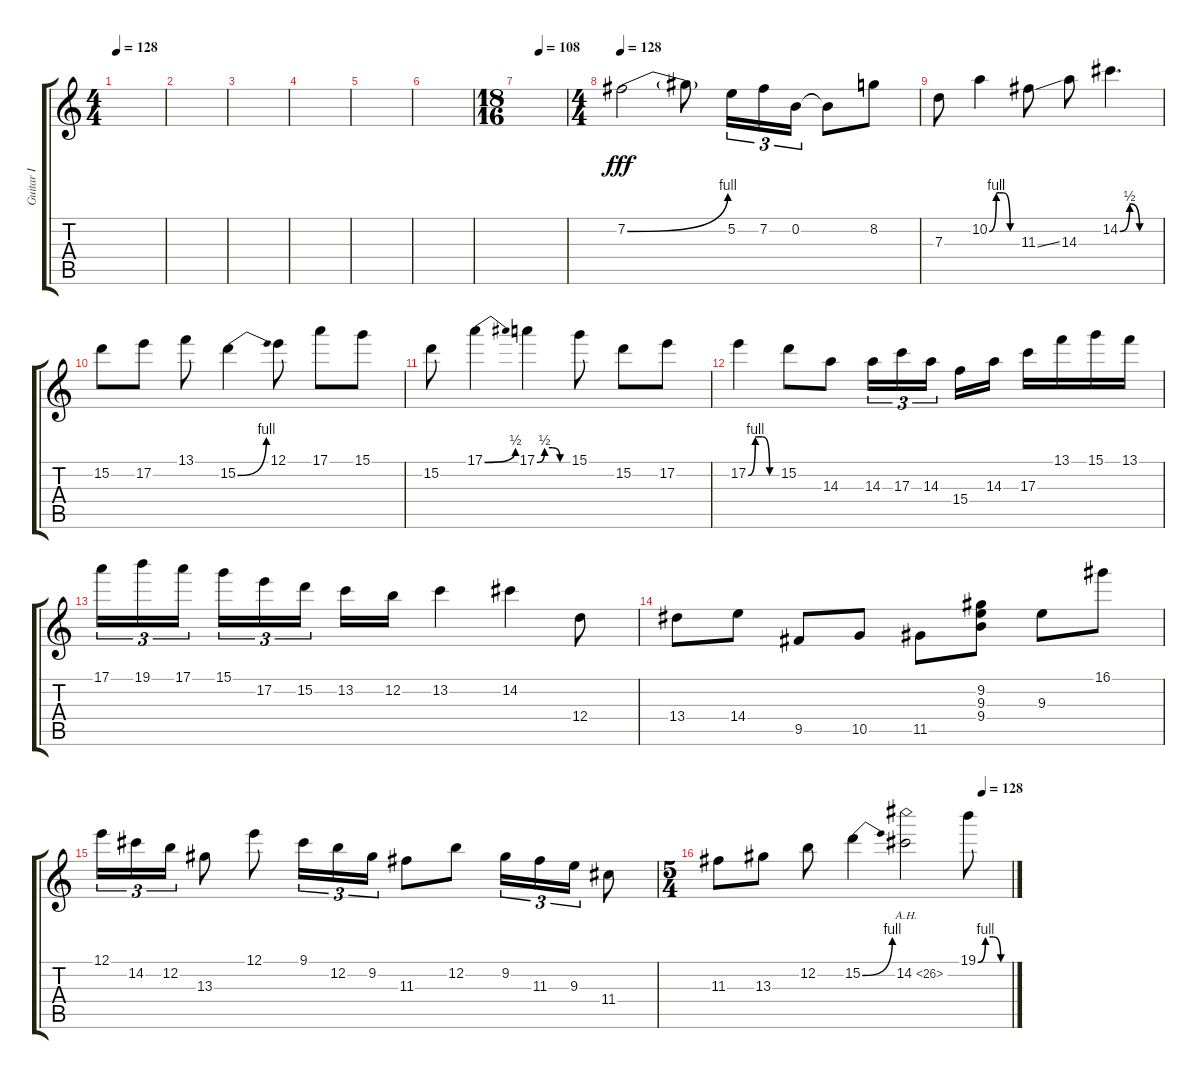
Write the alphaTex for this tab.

\track ("Guitar I" "Guitar I") {instrument distortionguitar}
\staff {score tabs}
\tuning (E4 B3 G3 D3 A2 E2) {hide}
\ts (4 4)
\tempo 128
\clef g2
\ks c
|
|
|
|
|
|
\ts (18 16)
\tempo (108 0.4444444444444444)
|
\ts (4 4)
\tempo 128
7.2{be (bend 0 0 60 4)}.2{dy fff} 7.2{t}.8 5.2.16{tu (3 2)} 7.2.16{tu (3 2)} 0.2.16{tu (3 2)} 0.2{t}.8 8.2.8 |
7.3.8 10.2{be (custom 0 0 15 4 30 4 45 0 60 0)}.4 11.3{ss}.8 14.3.8 14.2{be (custom 0 0 15 2 30 0 45 0 60 0)}.4{d} |
15.2.8 17.2.8 13.1.8 15.2{be (bend 0 0 60 4)}.4 12.1.8 17.1.8 15.1.8 |
15.2.8 17.1{be (bend 0 0 60 2)}.4 17.1{be (custom 0 0 15 2 30 2 45 0 60 0)}.4 15.1.8 15.2.8 17.2.8 |
17.2{be (custom 0 0 15 4 30 4 45 0 60 0)}.4 15.2.8 14.3.8 14.3.16{tu (3 2)} 17.3.16{tu (3 2)} 14.3.16{tu (3 2) beam splitsecondary} 15.4.16 14.3.16 17.3.16 13.1.16 15.1.16 13.1.16 |
17.1.16{tu (3 2)} 19.1.16{tu (3 2)} 17.1.16{tu (3 2) beam splitsecondary} 15.1.16{tu (3 2)} 17.2.16{tu (3 2)} 15.2.16{tu (3 2)} 13.2.16 12.2.16 13.2.4 14.2.4 12.4.8 |
13.4.8 14.4.8 9.5.8 10.5.8 11.5.8 (9.2 9.3 9.4).8 9.3.8 16.1.8 |
12.1.16{tu (3 2)} 14.2.16{tu (3 2)} 12.2.16{tu (3 2)} 13.3.8 12.1.8 9.1.16{tu (3 2)} 12.2.16{tu (3 2)} 9.2.16{tu (3 2)} 11.3.8 12.2.8 9.2.16{tu (3 2)} 11.3.16{tu (3 2)} 9.3.16{tu (3 2)} 11.4.8 |
\ts (5 4)
\tempo (128 0.9)
11.3.8 13.3.8 12.2.8 15.2{be (bend 0 0 60 4)}.4 14.2{ah 12}.2 19.1{be (custom 0 0 15 4 30 4 45 0 60 0)}.8
